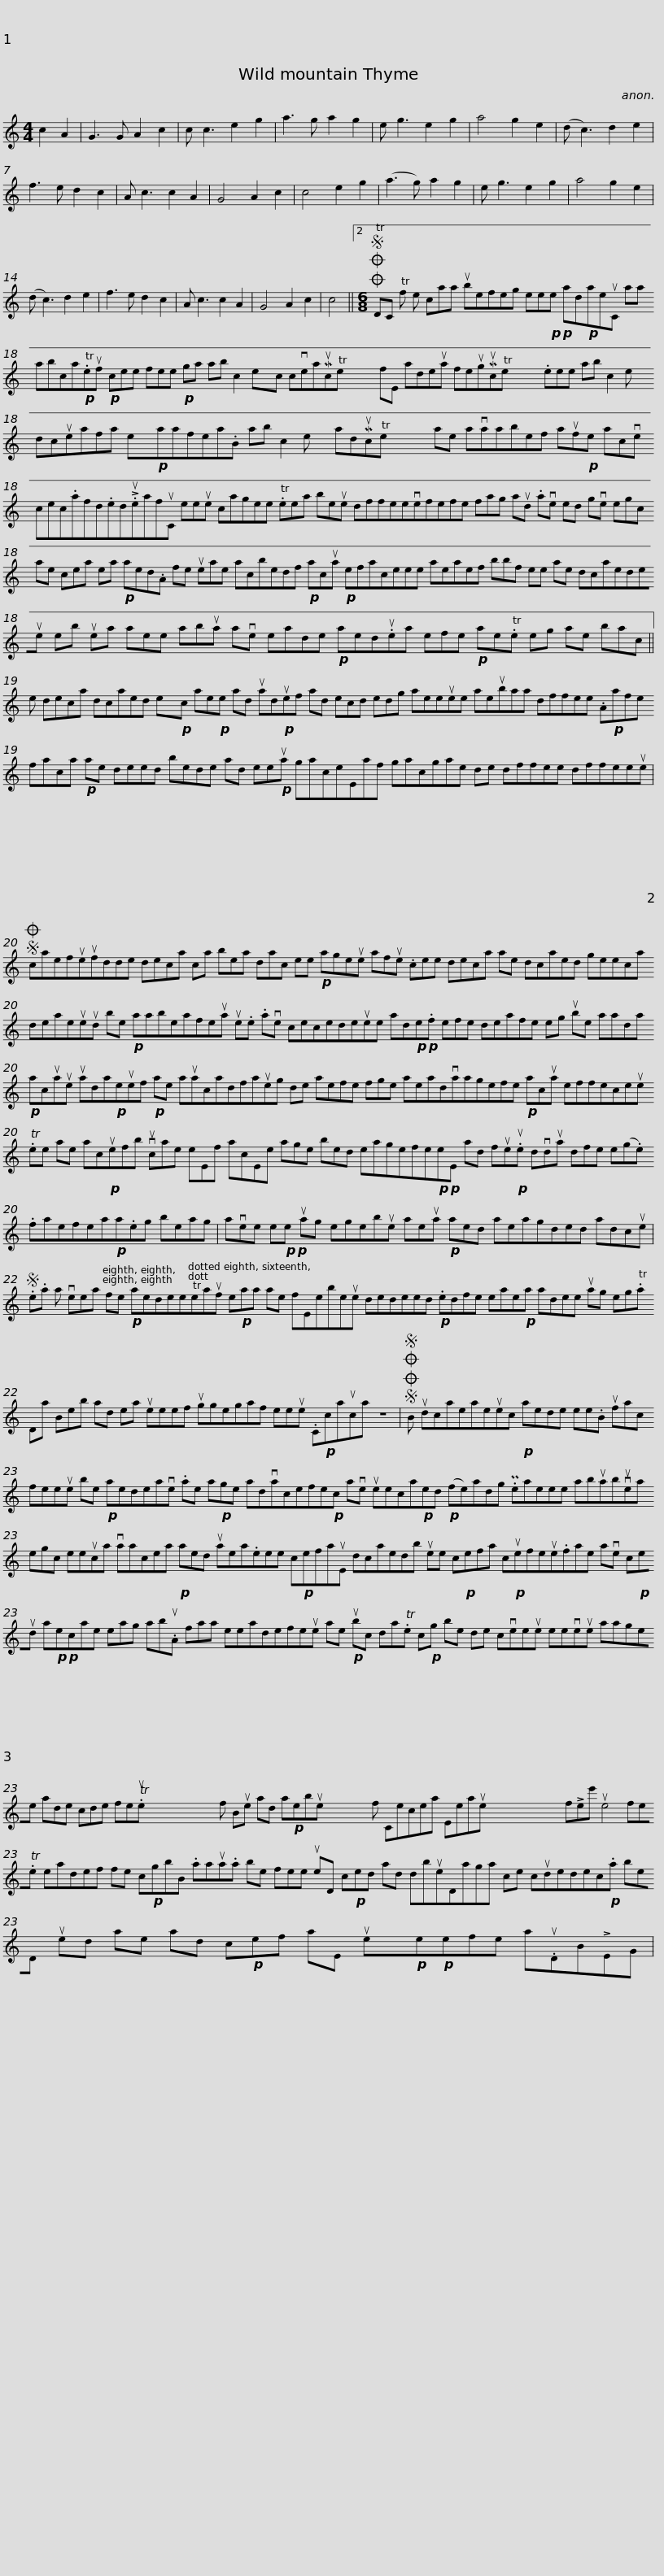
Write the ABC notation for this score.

X:1
L:1/8
M:4/4
I:linebreak $
K:C
V:1 treble
V:1
 c2 A2 | G3 G A2 c2 | c c3 e2 g2 | a3 g a2 g2 | e g3 e2 g2 | %5
 a4 g2 e2 | (d c3) d2 e2 | f3 e d2 c2 | A c3 c2 A2 | G4 A2 c2 |$ %10
 c4 e2 g2 | (a3 g) a2 g2 | e g3 e2 g2 | a4 g2 e2 | (d c3) d2 e2 | %15
 f3 e d2 c2 | A c3 c2 A2 | G4 A2 c2 | c4 ||2$[M:6/8]OOS TDC Tf e caa ubefeg ee!p!!p!e ad!p!aeuC aa abca!p!.Teuf!p! cee fee!p! ga ab c2 exc cveaMucTe x6 fE adeua feugMucTe x6 .eee ab c2 e x dcueafa ex!p!aafea.B ab c2 e x adMucTe x6 ae avaabef auf!p!e acve cec.afd.ed!>!.ueafuC eeue cagee .Teea beue dffeevefefe fag aud .ave ed gve egc ae cea ea!p! aed.A fe ueae acbedf!p! acua!p! efaceee aeaef bbf ee ae dcaedeue eb uea aee abua ave eade!p! aed.uea efe!p! ae.Te eg ae bac ||$ %20
 e deca dcaed ex!p!c ae!p!e ad uad!p!uef ad ecd edg aeeuee aeubaa dffee .A!p!afe faca!p! ae deed bede ad ee!p!ua gaceEaf gacgae de dffee dffeeue |$SO caefueufdde deca ca bea dac ee!p! ageue afue .cee deca ae dcaed geeca deaeueud be!p! aabeafeua ue.e .ave cecedeuee ad!p!!p!e.f efe deafe eg ube aada!p! acuaue uada!p!euef!p! ae auacadfaueg de aefe fge aeadvaagefe!p! acua effeceue .Tee ae ac!p!uefb vucae eEf acEe age bed eagefe!p!!p!eE ad fue!p!.ue dvdua dfe e(g.e) .faefea!p!a.eg beag |$ avee e!p!!p!e uag egebue aeua!p! aed aeagded adcue |$S .e.a a veea fe!p! aedeeTeauf e!p!aa ae fEebeue dedeed!p! .edfe eae!p!a adee uag eg.Ta Da Beb ad ea ueeef uggegaf eeue .C!p!cauca z6 |$SOOS B udcaeaeuec!p! aede ee.B ufac feeue be!p! aedeave .ae a!p!ge advacefe!p!c ave ueeca!p!ed!p! (fe)adg .Peaeee abuabvuea egc eeuca vaacea!p! aed uaea.eee c!p!efauE dcaedb uee c!p!efa c!p!uefeue.fae ave c!p!eud a!p!!p!ecae eag ab.uA faa eeadefeue ae!p! ubc da.Te c!p!g be de cveeue eeveue aagee ade cde fe.Tue x34 f Bue ad a!p!ebue x14 f Cecea Eeaue x48 f!>!ee' ue4 fe.Te eadef fe c!p!gbB .aaua.a be fee ueD c!p!ed ad dbueDaga ce cudedec!p!.a beD ued ae ad c!p!ef aE uex!p!e!p!efe a.uDB!>!EG | %25
